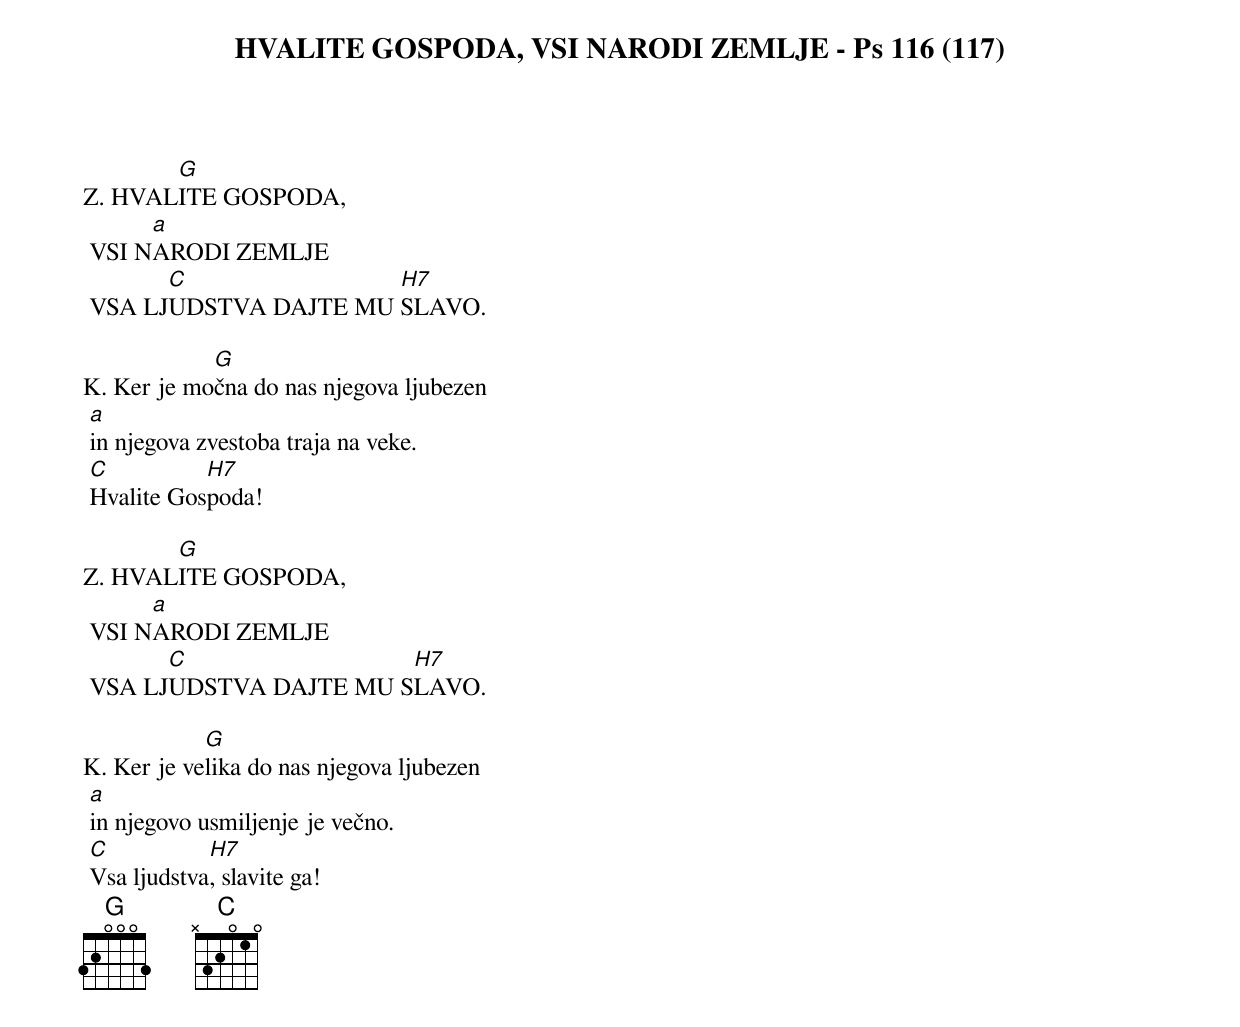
{title: HVALITE GOSPODA, VSI NARODI ZEMLJE - Ps 116 (117)}

Z.	HVAL[G]ITE GOSPODA,
	VSI N[a]ARODI ZEMLJE
	VSA LJ[C]UDSTVA DAJTE MU [H7]SLAVO.

K.	Ker je mo[G]čna do nas njegova ljubezen
	[a]in njegova zvestoba traja na veke.
	[C]Hvalite Gos[H7]poda!

Z.	HVAL[G]ITE GOSPODA,
	VSI N[a]ARODI ZEMLJE
	VSA LJ[C]UDSTVA DAJTE MU S[H7]LAVO.

K.	Ker je ve[G]lika do nas njegova ljubezen
	[a]in njegovo usmiljenje je večno.
	[C]Vsa ljudstva[H7], slavite ga!
